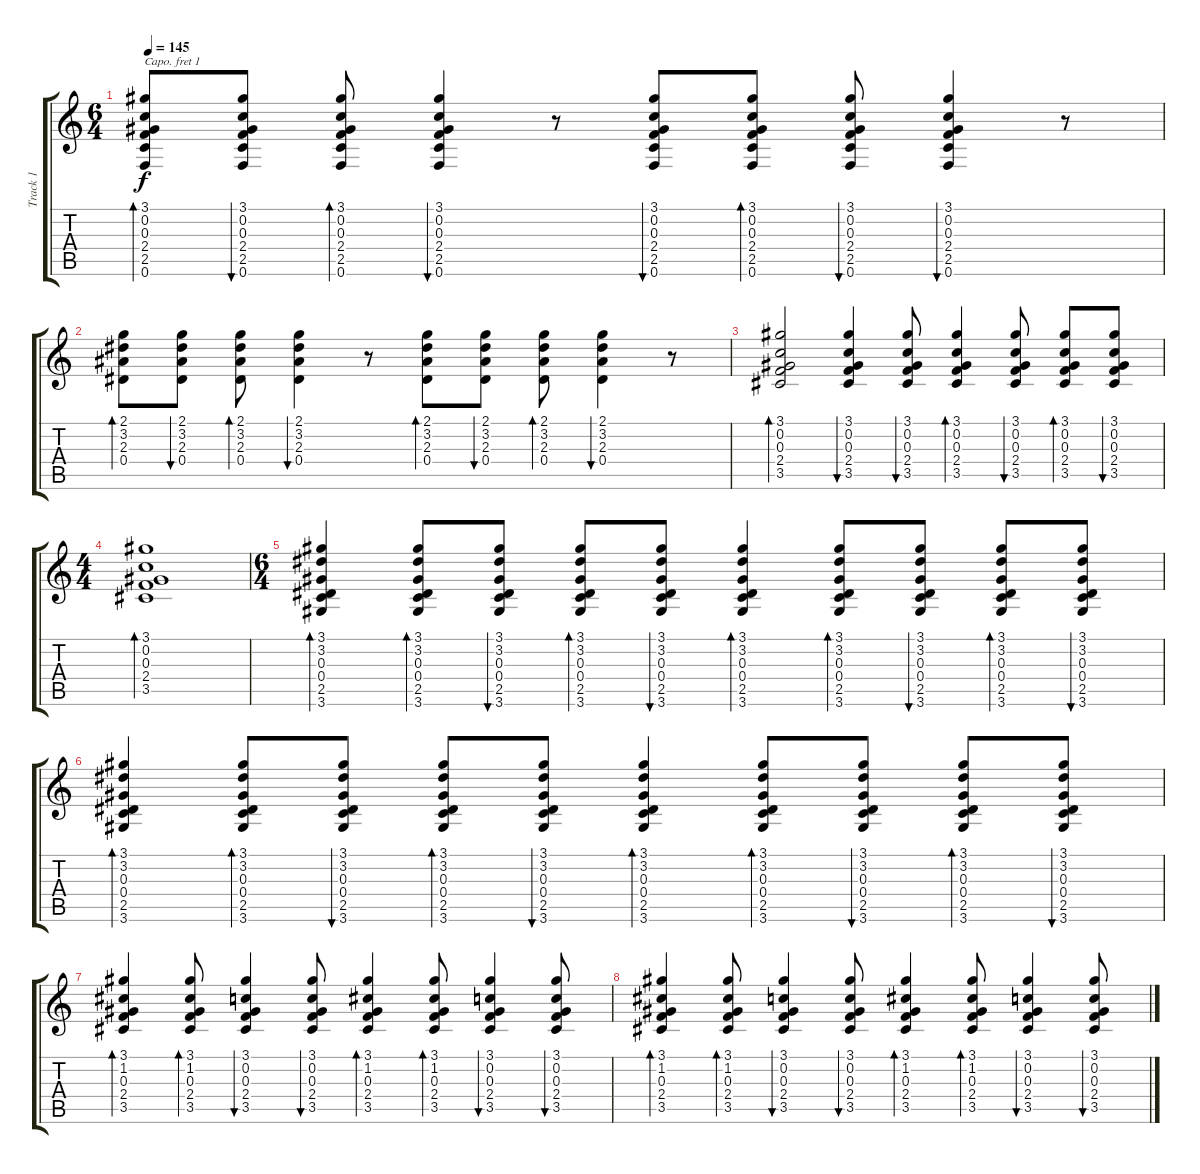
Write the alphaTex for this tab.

\track ("Track 1" "Track 1") {instrument acousticguitarsteel}
\staff {score tabs}
\capo 1
\tuning (E4 B3 G3 D3 A2 E2) {hide}
\ts (6 4)
\tempo 145
\clef g2
\ks c
(3.1 0.2 0.3 2.4 2.5 0.6).8{bd 60 dy f} (3.1 0.2 0.3 2.4 2.5 0.6).8{bu 60} (3.1 0.2 0.3 2.4 2.5 0.6).8{bd 60} (3.1 0.2 0.3 2.4 2.5 0.6).4{bu 60} r.8 (3.1 0.2 0.3 2.4 2.5 0.6).8{bu 60} (3.1 0.2 0.3 2.4 2.5 0.6).8{bd 60} (3.1 0.2 0.3 2.4 2.5 0.6).8{bu 60} (3.1 0.2 0.3 2.4 2.5 0.6).4{bu 60} r.8 |
(2.1 3.2 2.3 0.4).8{bd 60} (2.1 3.2 2.3 0.4).8{bu 60} (2.1 3.2 2.3 0.4).8{bd 60} (2.1 3.2 2.3 0.4).4{bu 60} r.8 (2.1 3.2 2.3 0.4).8{bd 60} (2.1 3.2 2.3 0.4).8{bu 60} (2.1 3.2 2.3 0.4).8{bd 60} (2.1 3.2 2.3 0.4).4{bu 60} r.8 |
(3.1 0.2 0.3 2.4 3.5).2{bd 60} (3.1 0.2 0.3 2.4 3.5).4{bu 60} (3.1 0.2 0.3 2.4 3.5).8{bu 60} (3.1 0.2 0.3 2.4 3.5).4{bd 60} (3.1 0.2 0.3 2.4 3.5).8{bu 60} (3.1 0.2 0.3 2.4 3.5).8{bd 60} (3.1 0.2 0.3 2.4 3.5).8{bu 60} |
\ts (4 4)
(3.1 0.2 0.3 2.4 3.5).1{bd 60} |
\ts (6 4)
(3.1 3.2 0.3 0.4 2.5 3.6).4{bd 60} (3.1 3.2 0.3 0.4 2.5 3.6).8{bd 60} (3.1 3.2 0.3 0.4 2.5 3.6).8{bu 60} (3.1 3.2 0.3 0.4 2.5 3.6).8{bd 60} (3.1 3.2 0.3 0.4 2.5 3.6).8{bu 60} (3.1 3.2 0.3 0.4 2.5 3.6).4{bd 60} (3.1 3.2 0.3 0.4 2.5 3.6).8{bd 60} (3.1 3.2 0.3 0.4 2.5 3.6).8{bu 60} (3.1 3.2 0.3 0.4 2.5 3.6).8{bd 60} (3.1 3.2 0.3 0.4 2.5 3.6).8{bu 60} |
(3.1 3.2 0.3 0.4 2.5 3.6).4{bd 60} (3.1 3.2 0.3 0.4 2.5 3.6).8{bd 60} (3.1 3.2 0.3 0.4 2.5 3.6).8{bu 60} (3.1 3.2 0.3 0.4 2.5 3.6).8{bd 60} (3.1 3.2 0.3 0.4 2.5 3.6).8{bu 60} (3.1 3.2 0.3 0.4 2.5 3.6).4{bd 60} (3.1 3.2 0.3 0.4 2.5 3.6).8{bd 60} (3.1 3.2 0.3 0.4 2.5 3.6).8{bu 60} (3.1 3.2 0.3 0.4 2.5 3.6).8{bd 60} (3.1 3.2 0.3 0.4 2.5 3.6).8{bu 60} |
(3.1 1.2 0.3 2.4 3.5).4{bd 60} (3.1 1.2 0.3 2.4 3.5).8{bd 60} (3.1 0.2 0.3 2.4 3.5).4{bu 60} (3.1 0.2 0.3 2.4 3.5).8{bu 60} (3.1 1.2 0.3 2.4 3.5).4{bd 60} (3.1 1.2 0.3 2.4 3.5).8{bd 60} (3.1 0.2 0.3 2.4 3.5).4{bu 60} (3.1 0.2 0.3 2.4 3.5).8{bu 60} |
(3.1 1.2 0.3 2.4 3.5).4{bd 60} (3.1 1.2 0.3 2.4 3.5).8{bd 60} (3.1 0.2 0.3 2.4 3.5).4{bu 60} (3.1 0.2 0.3 2.4 3.5).8{bu 60} (3.1 1.2 0.3 2.4 3.5).4{bd 60} (3.1 1.2 0.3 2.4 3.5).8{bd 60} (3.1 0.2 0.3 2.4 3.5).4{bu 60} (3.1 0.2 0.3 2.4 3.5).8{bu 60}
